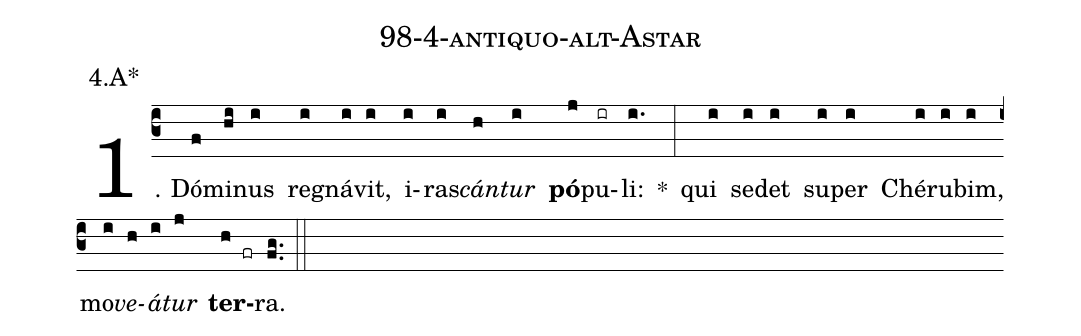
name: 98-4-antiquo-alt-Astar;
annotation: 4.A*;
%%
(c3)1. Dó(f)mi(hi)nus(i) re(i)gná(i)vit,(i) i(i)ras(i)<i>cán</i>(h)<i>tur</i>(i) <b>pó</b>(j)pu(ir)li:(i.) *(:) qui(i) se(i)det(i) su(i)per(i) Ché(i)ru(i)bim,(i) mo(i)<i>ve</i>(h)<i>á</i>(i)<i>tur</i>(j) <b>ter</b>(h fr)ra.(fg..) (::)
